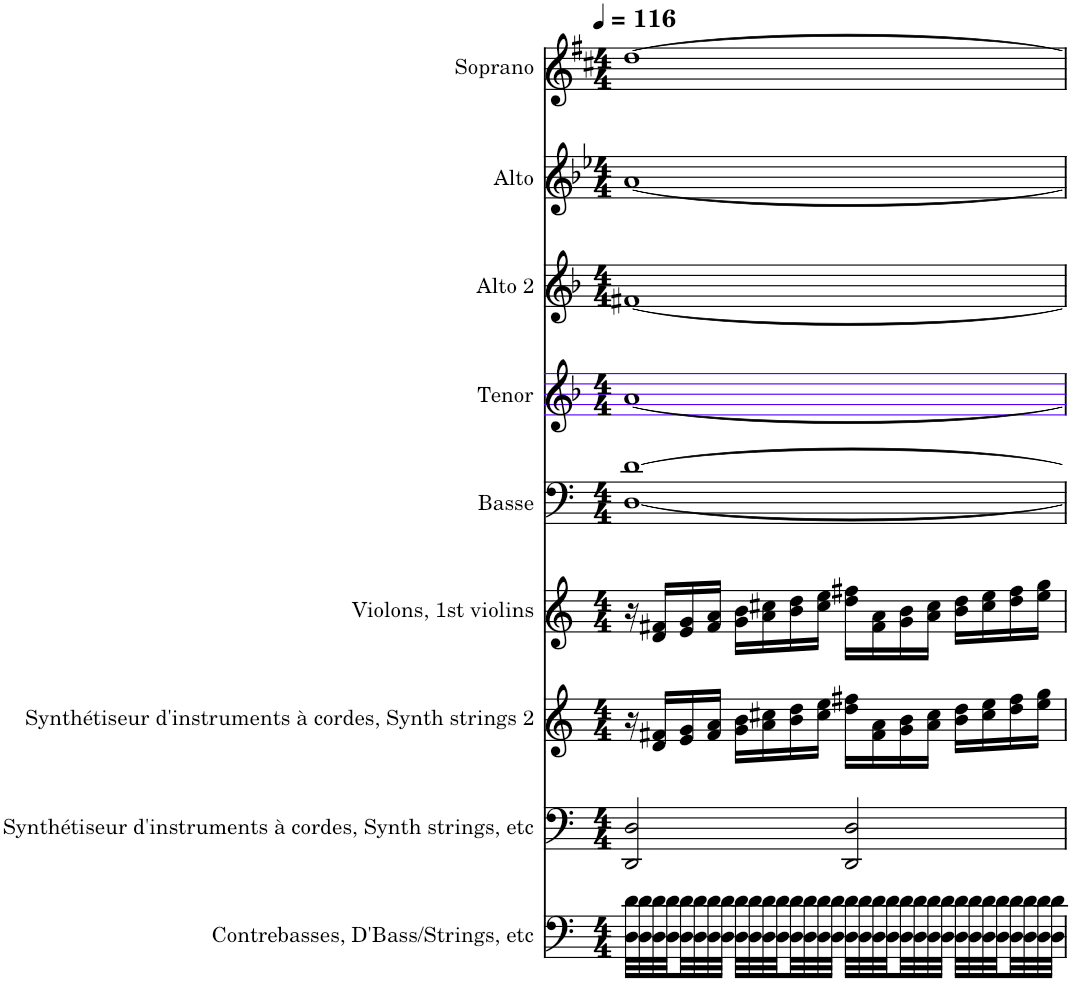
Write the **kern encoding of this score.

**kern	**kern	**kern	**kern	**kern	**kern	**kern	**kern	**kern
*part9	*part8	*part7	*part6	*part5	*part4	*part3	*part2	*part1
*staff9	*staff8	*staff7	*staff6	*staff5	*staff4	*staff3	*staff2	*staff1
*I"Contrebasses, D'Bass/Strings, etc	*I"Synthétiseur d'instruments à cordes, Synth strings, etc	*I"Synthétiseur d'instruments à cordes, Synth strings 2	*I"Violons, 1st violins	*I"Basse	*I"Tenor	*I"Alto 2	*I"Alto	*I"Soprano
*I'Cbs.	*I'Synth.	*I'Synth.	*I'Vlns.	*I'B.	*I'T.	*I'A2.	*I'A.	*I'S.
*	*	*	*	*	*stria5	*	*	*
*clefF4	*clefF4	*clefG2	*clefG2	*clefF4	*clefG2	*clefG2	*clefG2	*clefG2
*Trd7c12	*	*	*	*	*	*	*	*
*k[]	*k[]	*k[]	*k[]	*k[]	*k[b-]	*k[b-]	*k[b-e-]	*k[f#c#]
*M4/4	*M4/4	*M4/4	*M4/4	*M4/4	*M4/4	*M4/4	*M4/4	*M4/4
*MM116	*MM116	*MM116	*MM116	*MM116	*MM116	*MM116	*MM116	*MM116
=1	=1	=1	=1	=1	=1	=1	=1	=1
32D\ 32d\LLL	2DD/ 2D/	16r	16r	[1D [1d	[1a	[1f#X	[1a	[1dd
32D\ 32d\	.	.	.	.	.	.	.	.
32D\ 32d\	.	16d/ 16f#X/LL	16d/ 16f#X/LL	.	.	.	.	.
32D\ 32d\	.	.	.	.	.	.	.	.
32D\ 32d\	.	16e/ 16g/	16e/ 16g/	.	.	.	.	.
32D\ 32d\	.	.	.	.	.	.	.	.
32D\ 32d\	.	16f#/ 16a/JJ	16f#/ 16a/JJ	.	.	.	.	.
32D\ 32d\JJJ	.	.	.	.	.	.	.	.
32D\ 32d\LLL	.	16g\ 16b\LL	16g\ 16b\LL	.	.	.	.	.
32D\ 32d\	.	.	.	.	.	.	.	.
32D\ 32d\	.	16a\ 16cc#X\	16a\ 16cc#X\	.	.	.	.	.
32D\ 32d\	.	.	.	.	.	.	.	.
32D\ 32d\	.	16b\ 16dd\	16b\ 16dd\	.	.	.	.	.
32D\ 32d\	.	.	.	.	.	.	.	.
32D\ 32d\	.	16cc#\ 16ee\JJ	16cc#\ 16ee\JJ	.	.	.	.	.
32D\ 32d\JJJ	.	.	.	.	.	.	.	.
32D\ 32d\LLL	2DD/ 2D/	16dd\ 16ff#X\LL	16dd\ 16ff#X\LL	.	.	.	.	.
32D\ 32d\	.	.	.	.	.	.	.	.
32D\ 32d\	.	16f#\ 16a\	16f#\ 16a\	.	.	.	.	.
32D\ 32d\	.	.	.	.	.	.	.	.
32D\ 32d\	.	16g\ 16b\	16g\ 16b\	.	.	.	.	.
32D\ 32d\	.	.	.	.	.	.	.	.
32D\ 32d\	.	16a\ 16cc#\JJ	16a\ 16cc#\JJ	.	.	.	.	.
32D\ 32d\JJJ	.	.	.	.	.	.	.	.
32D\ 32d\LLL	.	16b\ 16dd\LL	16b\ 16dd\LL	.	.	.	.	.
32D\ 32d\	.	.	.	.	.	.	.	.
32D\ 32d\	.	16cc#\ 16ee\	16cc#\ 16ee\	.	.	.	.	.
32D\ 32d\	.	.	.	.	.	.	.	.
32D\ 32d\	.	16dd\ 16ff#\	16dd\ 16ff#\	.	.	.	.	.
32D\ 32d\	.	.	.	.	.	.	.	.
32D\ 32d\	.	16ee\ 16gg\JJ	16ee\ 16gg\JJ	.	.	.	.	.
32D\ 32d\JJJ	.	.	.	.	.	.	.	.
=	=	=	=	=	=	=	=	=
*-	*-	*-	*-	*-	*-	*-	*-	*-
